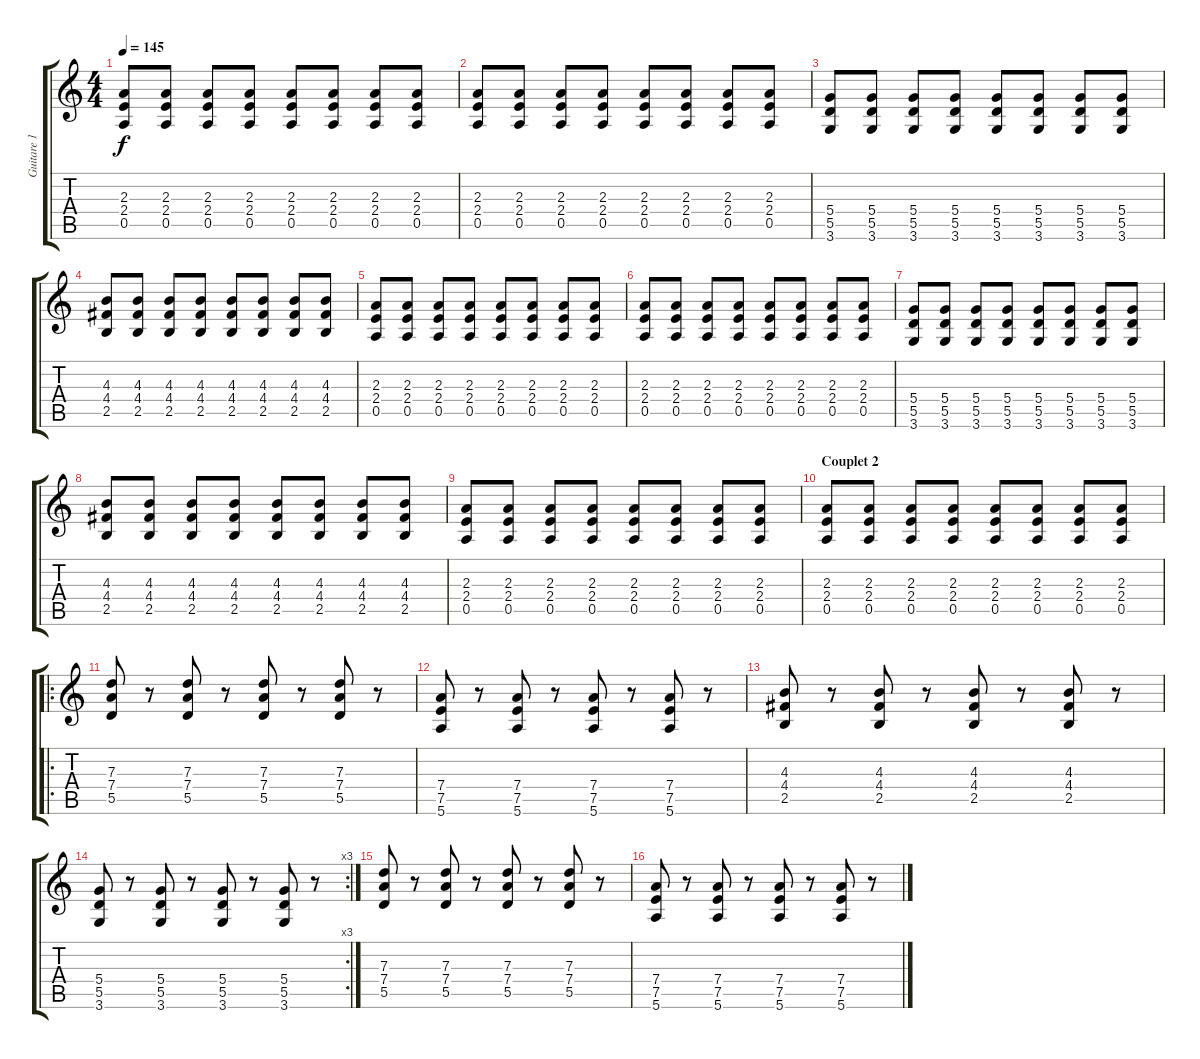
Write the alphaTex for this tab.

\track ("Guitare 1" "Guitare 1") {instrument distortionguitar}
\staff {score tabs}
\tuning (E4 B3 G3 D3 A2 E2) {hide}
\ts (4 4)
\tempo 145
\clef g2
\ks c
(2.3 2.4 0.5).8{dy f} (2.3 2.4 0.5).8 (2.3 2.4 0.5).8 (2.3 2.4 0.5).8 (2.3 2.4 0.5).8 (2.3 2.4 0.5).8 (2.3 2.4 0.5).8 (2.3 2.4 0.5).8 |
(2.3 2.4 0.5).8 (2.3 2.4 0.5).8 (2.3 2.4 0.5).8 (2.3 2.4 0.5).8 (2.3 2.4 0.5).8 (2.3 2.4 0.5).8 (2.3 2.4 0.5).8 (2.3 2.4 0.5).8 |
(5.4 5.5 3.6).8 (5.4 5.5 3.6).8 (5.4 5.5 3.6).8 (5.4 5.5 3.6).8 (5.4 5.5 3.6).8 (5.4 5.5 3.6).8 (5.4 5.5 3.6).8 (5.4 5.5 3.6).8 |
(4.3 4.4 2.5).8 (4.3 4.4 2.5).8 (4.3 4.4 2.5).8 (4.3 4.4 2.5).8 (4.3 4.4 2.5).8 (4.3 4.4 2.5).8 (4.3 4.4 2.5).8 (4.3 4.4 2.5).8 |
(2.3 2.4 0.5).8 (2.3 2.4 0.5).8 (2.3 2.4 0.5).8 (2.3 2.4 0.5).8 (2.3 2.4 0.5).8 (2.3 2.4 0.5).8 (2.3 2.4 0.5).8 (2.3 2.4 0.5).8 |
(2.3 2.4 0.5).8 (2.3 2.4 0.5).8 (2.3 2.4 0.5).8 (2.3 2.4 0.5).8 (2.3 2.4 0.5).8 (2.3 2.4 0.5).8 (2.3 2.4 0.5).8 (2.3 2.4 0.5).8 |
(5.4 5.5 3.6).8 (5.4 5.5 3.6).8 (5.4 5.5 3.6).8 (5.4 5.5 3.6).8 (5.4 5.5 3.6).8 (5.4 5.5 3.6).8 (5.4 5.5 3.6).8 (5.4 5.5 3.6).8 |
(4.3 4.4 2.5).8 (4.3 4.4 2.5).8 (4.3 4.4 2.5).8 (4.3 4.4 2.5).8 (4.3 4.4 2.5).8 (4.3 4.4 2.5).8 (4.3 4.4 2.5).8 (4.3 4.4 2.5).8 |
(2.3 2.4 0.5).8 (2.3 2.4 0.5).8 (2.3 2.4 0.5).8 (2.3 2.4 0.5).8 (2.3 2.4 0.5).8 (2.3 2.4 0.5).8 (2.3 2.4 0.5).8 (2.3 2.4 0.5).8 |
\section ("" "Couplet 2")
(2.3 2.4 0.5).8 (2.3 2.4 0.5).8 (2.3 2.4 0.5).8 (2.3 2.4 0.5).8 (2.3 2.4 0.5).8 (2.3 2.4 0.5).8 (2.3 2.4 0.5).8 (2.3 2.4 0.5).8 |
\ro
(7.3 7.4 5.5).8{instrument distortionguitar} r.8 (7.3 7.4 5.5).8 r.8 (7.3 7.4 5.5).8 r.8 (7.3 7.4 5.5).8 r.8 |
(7.4 7.5 5.6).8 r.8 (7.4 7.5 5.6).8 r.8 (7.4 7.5 5.6).8 r.8 (7.4 7.5 5.6).8 r.8 |
(4.3 4.4 2.5).8 r.8 (4.3 4.4 2.5).8 r.8 (4.3 4.4 2.5).8 r.8 (4.3 4.4 2.5).8 r.8 |
\rc 3
(5.4 5.5 3.6).8 r.8 (5.4 5.5 3.6).8 r.8 (5.4 5.5 3.6).8 r.8 (5.4 5.5 3.6).8 r.8 |
(7.3 7.4 5.5).8{instrument distortionguitar} r.8 (7.3 7.4 5.5).8 r.8 (7.3 7.4 5.5).8 r.8 (7.3 7.4 5.5).8 r.8 |
(7.4 7.5 5.6).8 r.8 (7.4 7.5 5.6).8 r.8 (7.4 7.5 5.6).8 r.8 (7.4 7.5 5.6).8 r.8
